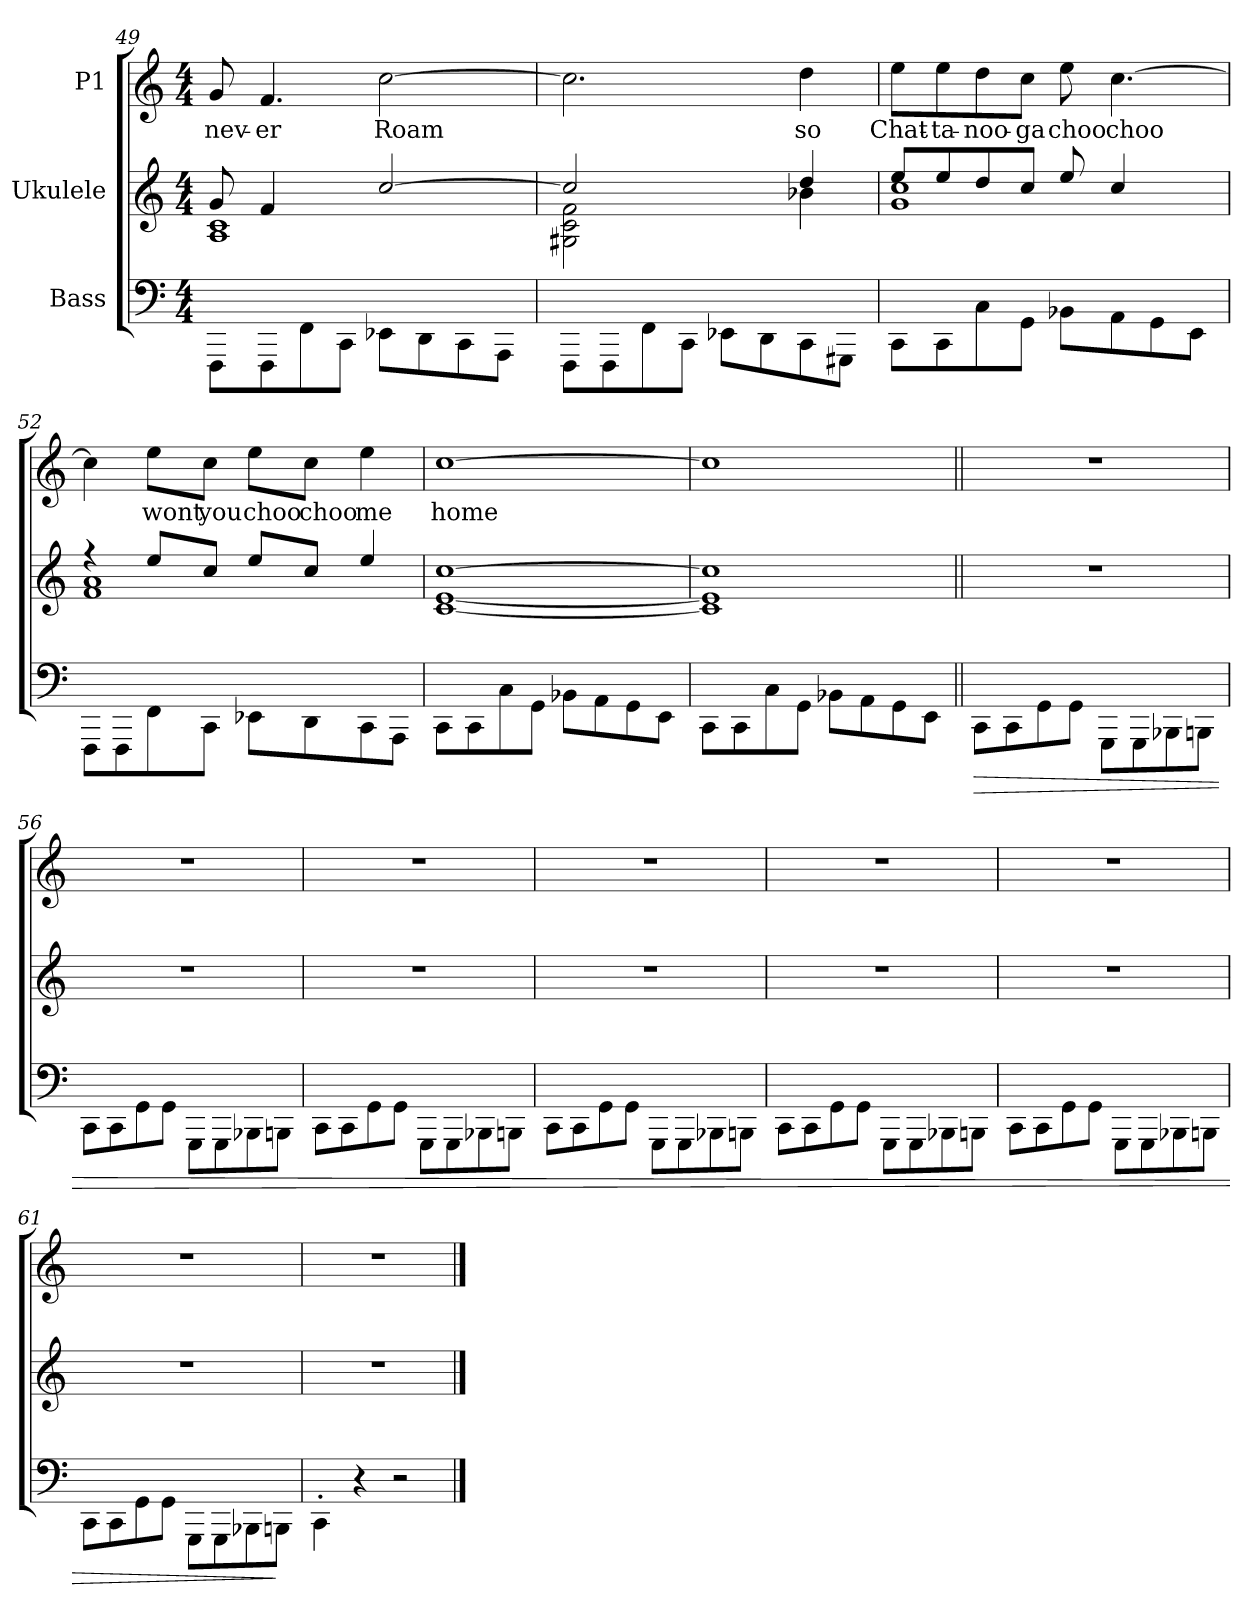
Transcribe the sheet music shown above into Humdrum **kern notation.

**kern	**dynam	**kern	**kern	**text
*part3	*part3	*part2	*part1	*part1
*staff3	*staff3	*staff2	*staff1	*staff1
*I"Bass	*	*I"Ukulele	*I"P1	*
*	*	*	*clefG2	*
*k[]	*	*k[]	*k[]	*
*M4/4	*	*M4/4	*M4/4	*
=49	=49	=49	=49	=49
*	*	*^	*	*
!	!	!	!	!	!LO:LY:b
8FFFi\L	.	8gj/	1Aj 1cj	8gZ/	nev-
!	!	!LO:N:vis=4	!	!	!LO:LY:b
8FFFi\	.	4.fj/	.	4.fZ/	-er
8FFi\	.	.	.	.	.
8CCi\J	.	.	.	.	.
!	!	!	!	!	!LO:LY:b
8EE-i\L	.	[2ccj/	.	[2ccZ\	Roam
8DDi\	.	.	.	.	.
8CCi\	.	.	.	.	.
8AAAi\J	.	.	.	.	.
!!LO:LB:g=z
=50	=50	=50	=50	=50	=50
!	!	!LO:N:vis=2	!LO:N:vis=2	!	!
*	*	*	*	*^	*
8FFFi\L	.	2.ccj/]	2.G#j\ 2.cj\ 2.fj\	2.ccZ\]	8ryy	.
8FFFi\	.	.	.	.	2..ryy	.
8FFi\	.	.	.	.	.	.
8CCi\J	.	.	.	.	.	.
8EE-i\L	.	.	.	.	.	.
8DDi\	.	.	.	.	.	.
!	!	!	!	!	!	!LO:LY:b
8CCi\	.	4ddj/	4b-j\	4ddZ\	.	so
8GGG#i\J	.	.	.	.	.	.
*	*	*	*	*v	*v	*
=51	=51	=51	=51	=51	=51
!	!	!	!	!	!LO:LY:b
8CCi\L	.	8eej/L	1gj 1ccj	8eeZ\L	Chat-
!	!	!	!	!	!LO:LY:b
8CCi\	.	8eej/	.	8eeZ\	-ta-
!	!	!	!	!	!LO:LY:b
8Ci\	.	8ddj/	.	8ddZ\	-noo-
!	!	!	!	!	!LO:LY:b
8GGi\J	.	8ccj/J	.	8ccZ\J	-ga
!	!	!	!	!	!LO:LY:b
8BB-i\L	.	8eej/	.	8eeZ\	choo
!	!	!LO:N:vis=4	!	!	!LO:LY:b
8AAi\	.	4.ccj/	.	[4.ccZ\	choo
8GGi\	.	.	.	.	.
8EEi\J	.	.	.	.	.
=52	=52	=52	=52	=52	=52
8FFFi\L	.	4r	1fj 1aj	4ccZ\]	.
8FFFi\	.	.	.	.	.
!	!	!	!	!	!LO:LY:b
8FFi\	.	8eej/L	.	8eeZ\L	wont
!	!	!	!	!	!LO:LY:b
8CCi\J	.	8ccj/J	.	8ccZ\J	you
!	!	!	!	!	!LO:LY:b
8EE-i\L	.	8eej/L	.	8eeZ\L	choo
!	!	!	!	!	!LO:LY:b
8DDi\	.	8ccj/J	.	8ccZ\J	choo
!	!	!	!	!	!LO:LY:b
8CCi\	.	4eej/	.	4eeZ\	me
8AAAi\J	.	.	.	.	.
=53	=53	=53	=53	=53	=53
!	!	!	!	!	!LO:LY:b
8CCi\L	.	[1ccj	[1cj [1ej	[1ccZ	home
8CCi\	.	.	.	.	.
8Ci\	.	.	.	.	.
8GGi\J	.	.	.	.	.
8BB-i\L	.	.	.	.	.
8AAi\	.	.	.	.	.
8GGi\	.	.	.	.	.
8EEi\J	.	.	.	.	.
!!LO:PB:g=z
=54	=54	=54	=54	=54	=54
8CCi\L	.	1ccj]	1cj] 1ej]	1ccZ]	.
8CCi\	.	.	.	.	.
8Ci\	.	.	.	.	.
8GGi\J	.	.	.	.	.
8BB-i\L	.	.	.	.	.
8AAi\	.	.	.	.	.
8GGi\	.	.	.	.	.
8EEi\J	.	.	.	.	.
*	*	*v	*v	*	*
=55||	=55||	=55||	=55||	=55||
!	!LO:HP:b	!	!	!
8CCi\L	>	1r	1r	.
8CCi\	.	.	.	.
8GGi\	.	.	.	.
8GGi\J	.	.	.	.
8GGGi\L	.	.	.	.
8GGGi\	.	.	.	.
8BBB-i\	.	.	.	.
8BBBi\J	.	.	.	.
=56	=56	=56	=56	=56
8CCi\L	.	1r	1r	.
8CCi\	.	.	.	.
8GGi\	.	.	.	.
8GGi\J	.	.	.	.
8GGGi\L	.	.	.	.
8GGGi\	.	.	.	.
8BBB-i\	.	.	.	.
8BBBi\J	.	.	.	.
=57	=57	=57	=57	=57
8CCi\L	.	1r	1r	.
8CCi\	.	.	.	.
8GGi\	.	.	.	.
8GGi\J	.	.	.	.
8GGGi\L	.	.	.	.
8GGGi\	.	.	.	.
8BBB-i\	.	.	.	.
8BBBi\J	.	.	.	.
=58	=58	=58	=58	=58
8CCi\L	.	1r	1r	.
8CCi\	.	.	.	.
8GGi\	.	.	.	.
8GGi\J	.	.	.	.
8GGGi\L	.	.	.	.
8GGGi\	.	.	.	.
8BBB-i\	.	.	.	.
8BBBi\J	.	.	.	.
!!LO:LB:g=z
=59	=59	=59	=59	=59
8CCi\L	.	1r	1r	.
8CCi\	.	.	.	.
8GGi\	.	.	.	.
8GGi\J	.	.	.	.
8GGGi\L	.	.	.	.
8GGGi\	.	.	.	.
8BBB-i\	.	.	.	.
8BBBi\J	.	.	.	.
=60	=60	=60	=60	=60
8CCi\L	.	1r	1r	.
8CCi\	.	.	.	.
8GGi\	.	.	.	.
8GGi\J	.	.	.	.
8GGGi\L	.	.	.	.
8GGGi\	.	.	.	.
8BBB-i\	.	.	.	.
8BBBi\J	.	.	.	.
=61	=61	=61	=61	=61
8CCi\L	.	1r	1r	.
8CCi\	.	.	.	.
8GGi\	.	.	.	.
8GGi\J	.	.	.	.
8GGGi\L	.	.	.	.
8GGGi\	.	.	.	.
8BBB-i\	.	.	.	.
8BBBi\J	]	.	.	.
=62	=62	=62	=62	=62
4CC'i\	.	1r	1r	.
4r	.	.	.	.
2r	.	.	.	.
==	==	==	==	==
*-	*-	*-	*-	*-
